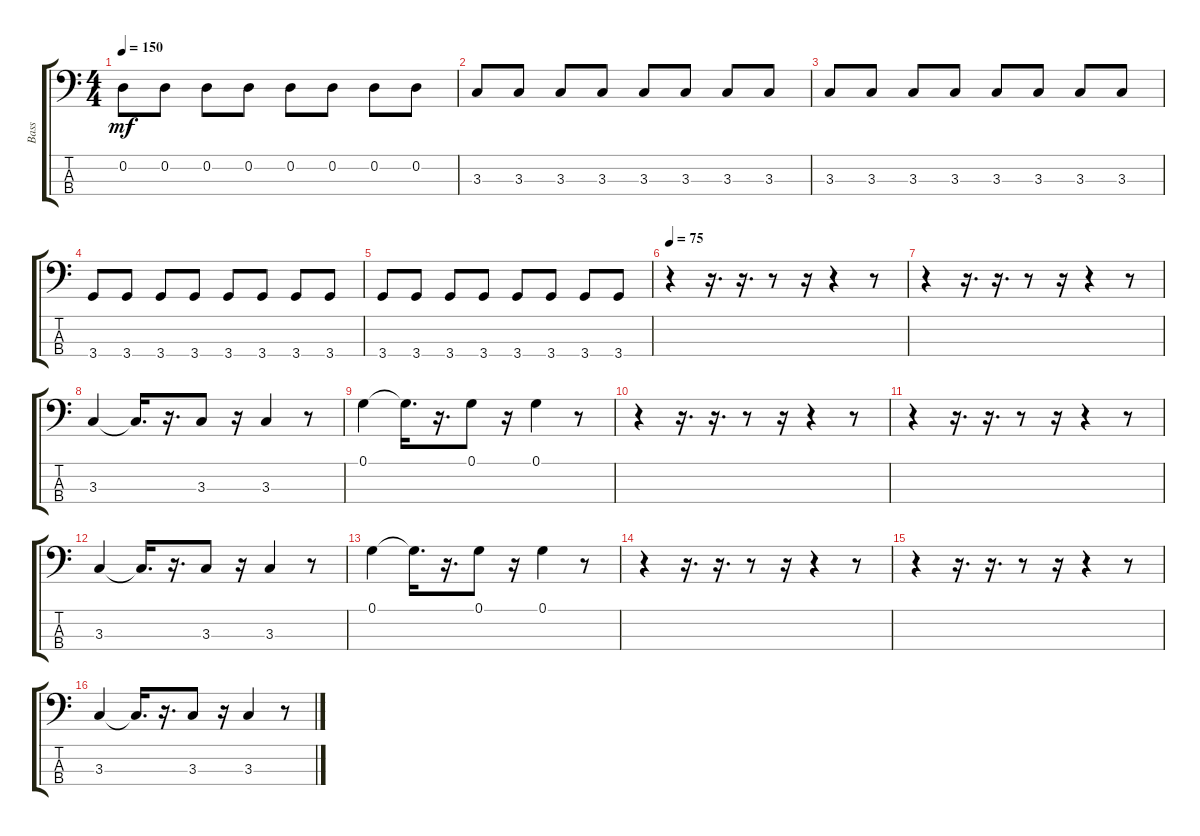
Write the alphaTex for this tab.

\track ("Bass" "Bass") {instrument electricbassfinger}
\staff {score tabs}
\tuning (G2 D2 A1 E1) {hide}
\ts (4 4)
\tempo 150
\clef f4
\ks c
0.2.8{dy mf} 0.2.8 0.2.8 0.2.8 0.2.8 0.2.8 0.2.8 0.2.8 |
3.3.8 3.3.8 3.3.8 3.3.8 3.3.8 3.3.8 3.3.8 3.3.8 |
3.3.8 3.3.8 3.3.8 3.3.8 3.3.8 3.3.8 3.3.8 3.3.8 |
3.4.8 3.4.8 3.4.8 3.4.8 3.4.8 3.4.8 3.4.8 3.4.8 |
3.4.8 3.4.8 3.4.8 3.4.8 3.4.8 3.4.8 3.4.8 3.4.8 |
\tempo 75
r.4 r.16{d} r.16{d} r.8 r.16 r.4 r.8 |
r.4 r.16{d} r.16{d} r.8 r.16 r.4 r.8 |
3.3.4 3.3{t}.16{d} r.16{d} 3.3.8 r.16 3.3.4 r.8 |
0.1.4 0.1{t}.16{d} r.16{d} 0.1.8 r.16 0.1.4 r.8 |
r.4 r.16{d} r.16{d} r.8 r.16 r.4 r.8 |
r.4 r.16{d} r.16{d} r.8 r.16 r.4 r.8 |
3.3.4 3.3{t}.16{d} r.16{d} 3.3.8 r.16 3.3.4 r.8 |
0.1.4 0.1{t}.16{d} r.16{d} 0.1.8 r.16 0.1.4 r.8 |
r.4 r.16{d} r.16{d} r.8 r.16 r.4 r.8 |
r.4 r.16{d} r.16{d} r.8 r.16 r.4 r.8 |
3.3.4 3.3{t}.16{d} r.16{d} 3.3.8 r.16 3.3.4 r.8
